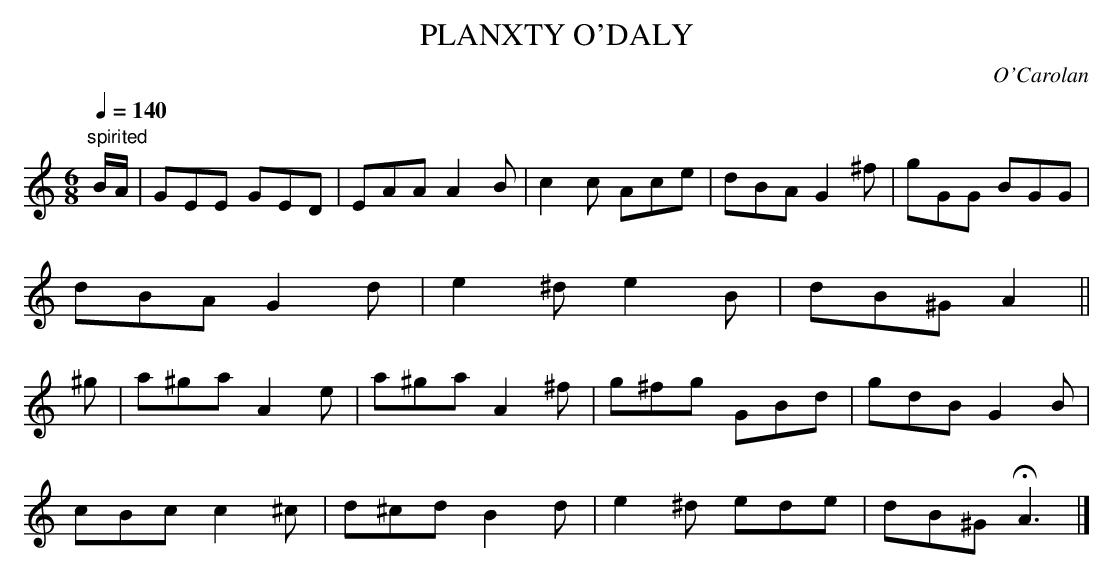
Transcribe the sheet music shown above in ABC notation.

X:1
T:PLANXTY O'DALY
C:O'Carolan
Q:1/4=140
M:6/8
L:1/8
K:Am % source key Gm
"spirited"
B/A/|GEE GED|EAA A2B|c2c Ace|dBA G2^f|gGG BGG|
dBA G2d|e2^d e2B|dB^G A2||
^g|a^ga A2e|a^ga A2^f|g^fg GBd|gdB G2B|
cBc c2^c|d^cd B2d|e2^d ede|dB^G HA3|]
